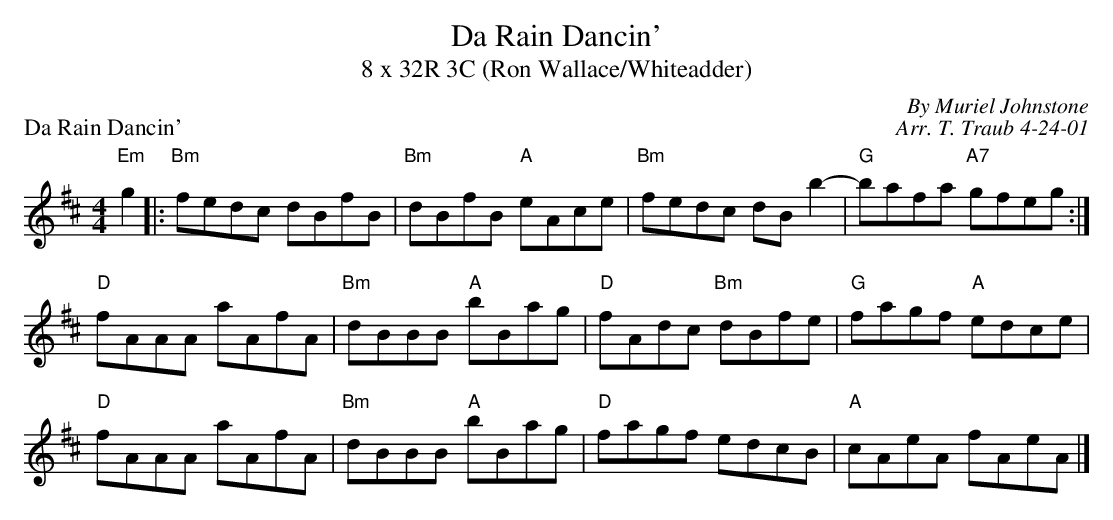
X:1
T: Da Rain Dancin'
T: 8 x 32R 3C (Ron Wallace/Whiteadder)
P: Da Rain Dancin'
C: By Muriel Johnstone
C: Arr. T. Traub 4-24-01
M: 4/4
K: D
L: 1/8
"Em"g2|: "Bm"fedc dBfB|"Bm"dBfB "A"eAce|"Bm"fedc dB b2-|"G"bafa "A7"gfeg :|
"D"fAAA aAfA|"Bm"dBBB "A"bBag|"D"fAdc "Bm"dBfe|"G"fagf "A"edce|
"D"fAAA aAfA|"Bm"dBBB "A"bBag|"D"fagf edcB|"A"cAeA fAeA |]
